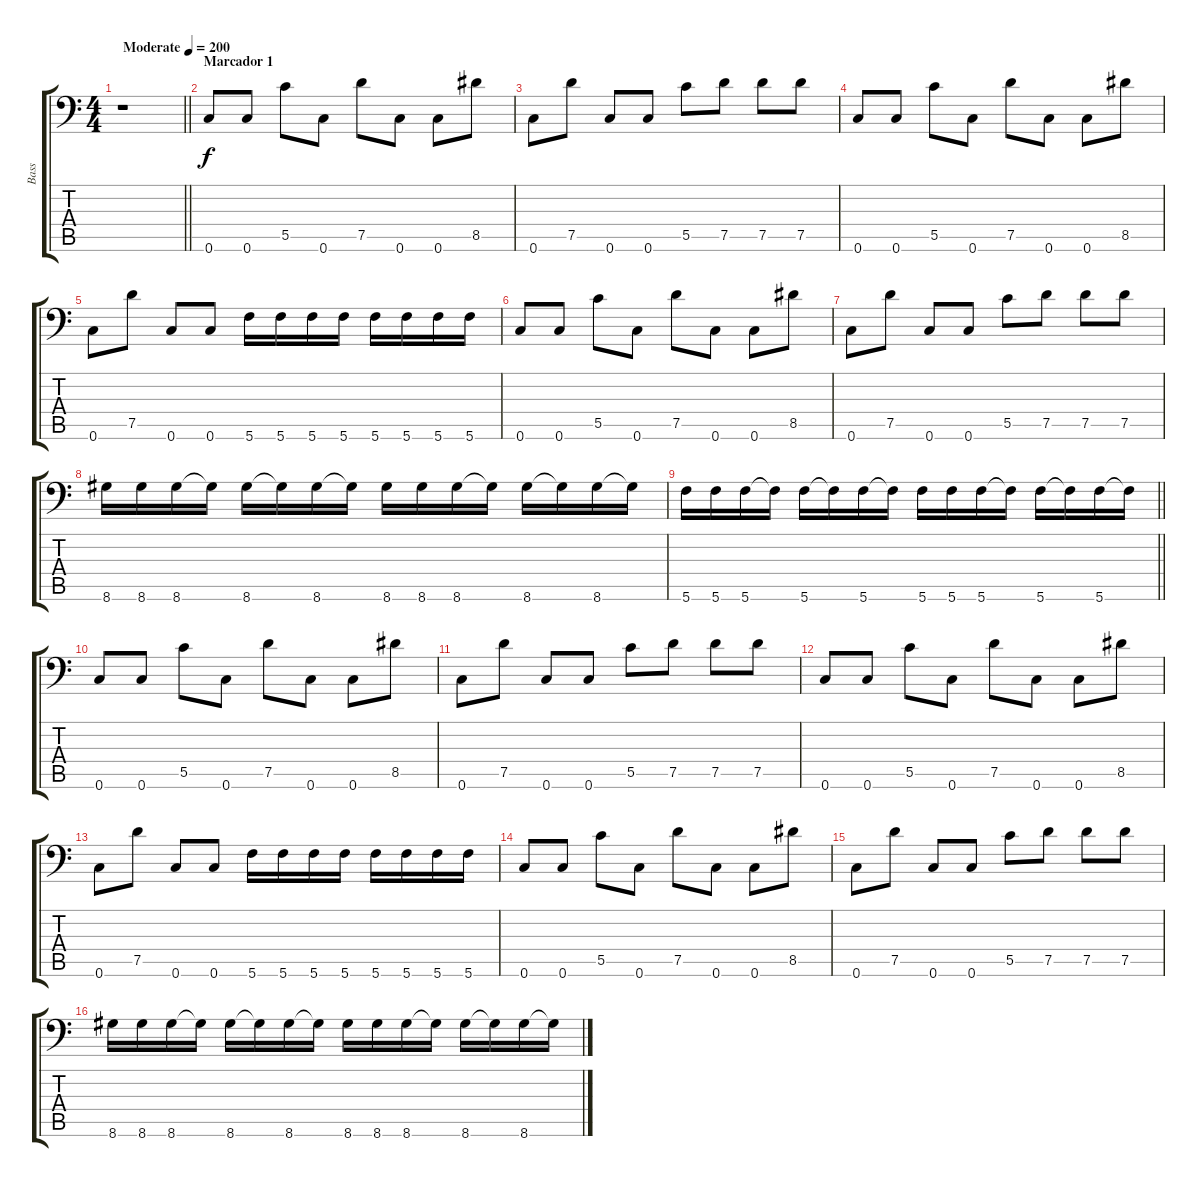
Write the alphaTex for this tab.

\track ("Bass" "Bass") {instrument electricbassfinger}
\staff {score tabs}
\tuning (D4 A3 F3 C3 G2 C2) {hide}
\ts (4 4)
\tempo (200 "Moderate")
\clef f4
\barLineRight lightlight
\ks c
r.1{dy f instrument electricbassfinger} |
\section ("" "Marcador 1")
0.6.8 0.6.8 5.5.8 0.6.8 7.5.8 0.6.8 0.6.8 8.5.8 |
0.6.8 7.5.8 0.6.8 0.6.8 5.5.8 7.5.8 7.5.8 7.5.8 |
0.6.8 0.6.8 5.5.8 0.6.8 7.5.8 0.6.8 0.6.8 8.5.8 |
0.6.8 7.5.8 0.6.8 0.6.8 5.6.16 5.6.16 5.6.16 5.6.16 5.6.16 5.6.16 5.6.16 5.6.16 |
0.6.8 0.6.8 5.5.8 0.6.8 7.5.8 0.6.8 0.6.8 8.5.8 |
0.6.8 7.5.8 0.6.8 0.6.8 5.5.8 7.5.8 7.5.8 7.5.8 |
8.6.16 8.6.16 8.6.16 8.6{t}.16 8.6.16 8.6{t}.16 8.6.16 8.6{t}.16 8.6.16 8.6.16 8.6.16 8.6{t}.16 8.6.16 8.6{t}.16 8.6.16 8.6{t}.16 |
\barLineRight lightlight
5.6.16 5.6.16 5.6.16 5.6{t}.16 5.6.16 5.6{t}.16 5.6.16 5.6{t}.16 5.6.16 5.6.16 5.6.16 5.6{t}.16 5.6.16 5.6{t}.16 5.6.16 5.6{t}.16 |
0.6.8 0.6.8 5.5.8 0.6.8 7.5.8 0.6.8 0.6.8 8.5.8 |
0.6.8 7.5.8 0.6.8 0.6.8 5.5.8 7.5.8 7.5.8 7.5.8 |
0.6.8 0.6.8 5.5.8 0.6.8 7.5.8 0.6.8 0.6.8 8.5.8 |
0.6.8 7.5.8 0.6.8 0.6.8 5.6.16 5.6.16 5.6.16 5.6.16 5.6.16 5.6.16 5.6.16 5.6.16 |
0.6.8 0.6.8 5.5.8 0.6.8 7.5.8 0.6.8 0.6.8 8.5.8 |
0.6.8 7.5.8 0.6.8 0.6.8 5.5.8 7.5.8 7.5.8 7.5.8 |
8.6.16 8.6.16 8.6.16 8.6{t}.16 8.6.16 8.6{t}.16 8.6.16 8.6{t}.16 8.6.16 8.6.16 8.6.16 8.6{t}.16 8.6.16 8.6{t}.16 8.6.16 8.6{t}.16
